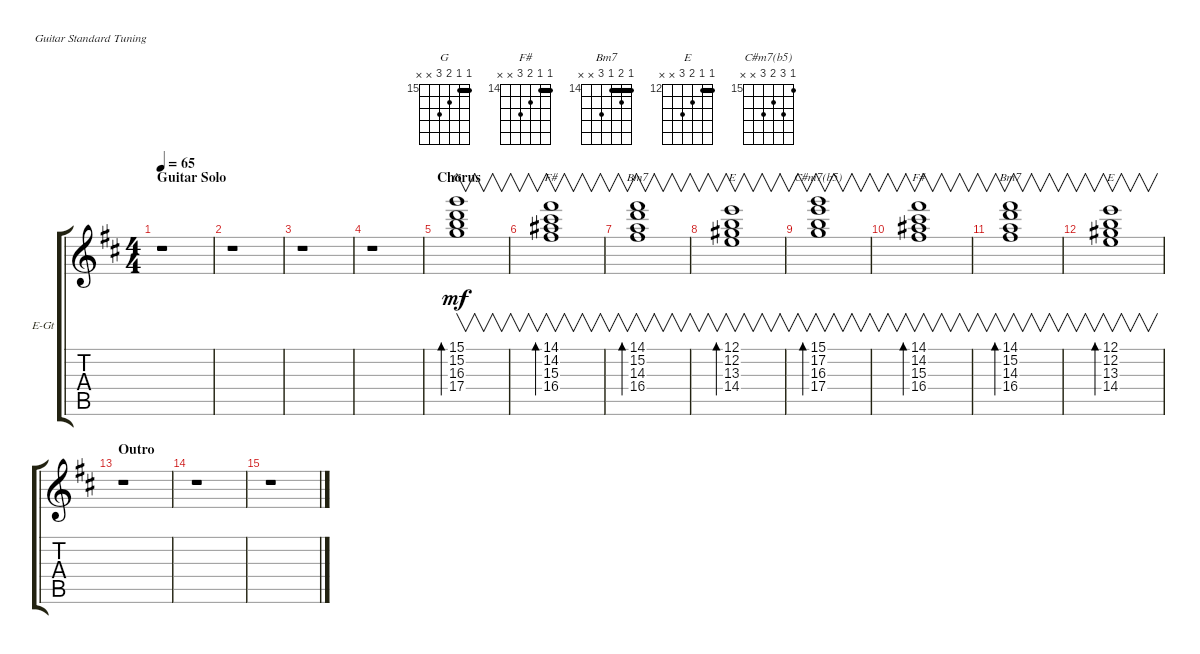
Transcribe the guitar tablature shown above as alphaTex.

\defaultSystemsLayout 4
\bracketExtendMode groupsimilarinstruments
\firstSystemTrackNameOrientation horizontal
\otherSystemsTrackNameOrientation horizontal
\track ("Electric Guitar (Rune, layers)" "E-Gt") {instrument overdrivenguitar}
\staff {score tabs}
\tuning (E4 B3 G3 D3 A2 E2)
\chord ("G" 15 15 16 17 x x) {firstfret 15 barre 15}
\chord ("F#" 14 14 15 16 x x) {firstfret 14 barre 14}
\chord ("Bm7" 14 15 14 16 x x) {firstfret 14 barre 14}
\chord ("E" 12 12 13 14 x x) {firstfret 12 barre 12}
\chord ("C#m7(b5)" 15 17 16 17 x x) {firstfret 15}
\ts (4 4)
\section ("" "Guitar Solo")
\tempo 65
\clef g2
\ks bminor
r.1{dy mf} |
r.1 |
r.1 |
r.1 |
\section ("" "Chorus")
(15.1 15.2 16.3 17.4).1{v bd 231 ch "G"} |
(16.4 15.3 14.2 14.1).1{v bd 228 ch "F#"} |
(14.3 15.2 14.1 16.4).1{v bd 225 ch "Bm7"} |
(12.1 12.2 13.3 14.4).1{v bd 222 ch "E"} |
(15.1 17.2 16.3 17.4).1{v bd 231 ch "C#m7(b5)"} |
(16.4 15.3 14.2 14.1).1{v bd 228 ch "F#"} |
(14.3 15.2 14.1 16.4).1{v bd 225 ch "Bm7"} |
(12.1 12.2 13.3 14.4).1{v bd 222 ch "E"} |
\section ("" "Outro")
r.1 |
r.1 |
r.1
